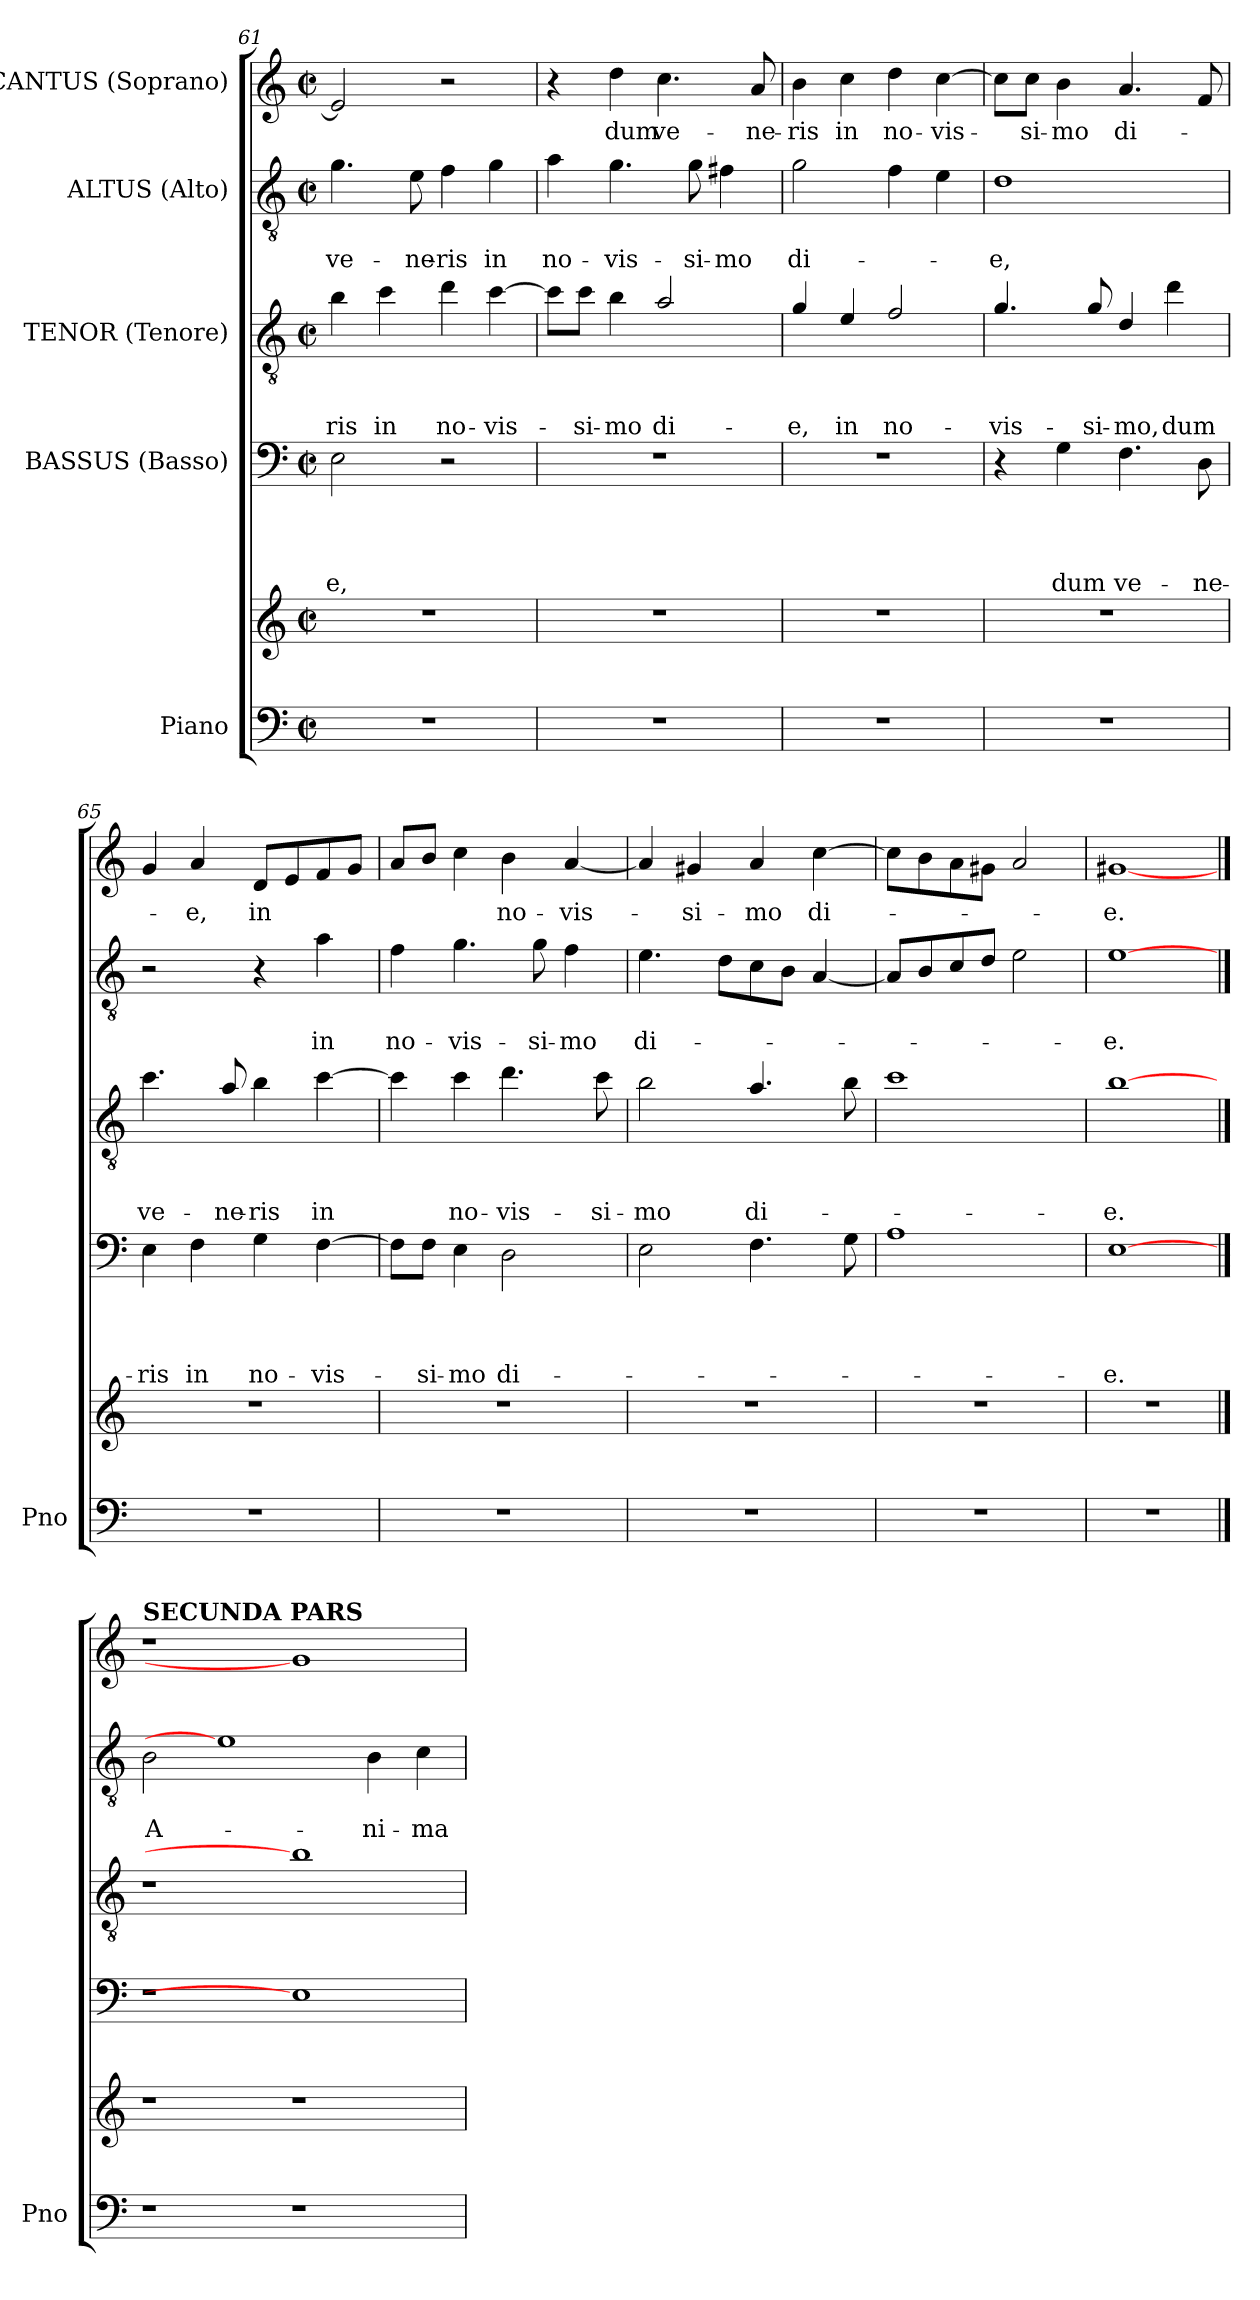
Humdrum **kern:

**kern	**kern	**kern	**text	**text	**text	**text	**kern	**text	**text	**text	**kern	**text	**text	**kern	**text
*part5	*part5	*part4	*part4	*part4	*part4	*part4	*part3	*part3	*part3	*part3	*part2	*part2	*part2	*part1	*part1
*staff6	*staff5	*staff4	*staff4	*staff4	*staff4	*staff4	*staff3	*staff3	*staff3	*staff3	*staff2	*staff2	*staff2	*staff1	*staff1
*I"Piano	*	*I"BASSUS (Basso)	*	*	*	*	*I"TENOR (Tenore)	*	*	*	*I"ALTUS (Alto)	*	*	*I"CANTUS (Soprano)	*
*I'Pno	*	*	*	*	*	*	*	*	*	*	*	*	*	*	*
*clefF4	*clefG2	*clefF4	*	*	*	*	*clefGv2	*	*	*	*clefGv2	*	*	*clefG2	*
*	*	*	*	*	*	*	*ITrd8c14	*	*	*	*	*	*	*	*
*k[]	*k[]	*k[]	*	*	*	*	*k[]	*	*	*	*k[]	*	*	*k[]	*
*C:	*C:	*C:	*	*	*	*	*C:	*	*	*	*C:	*	*	*C:	*
*M2/2	*M2/2	*M2/2	*	*	*	*	*M2/2	*	*	*	*M2/2	*	*	*M2/2	*
*met(c|)	*met(c|)	*met(c|)	*	*	*	*	*met(c|)	*	*	*	*met(c|)	*	*	*met(c|)	*
=61	=61	=61	=61	=61	=61	=61	=61	=61	=61	=61	=61	=61	=61	=61	=61
1r	1r	2E\	.	.	.	-e,	4B\	.	.	-ris	4.g\	.	ve-	2e/]	.
.	.	.	.	.	.	.	4c\	.	.	in	.	.	.	.	.
.	.	.	.	.	.	.	.	.	.	.	8e\	.	-ne-	.	.
.	.	2r	.	.	.	.	4d\	.	.	no-	4f\	.	-ris	2r	.
.	.	.	.	.	.	.	[4c\	.	.	-vis-	4g\	.	in	.	.
=62	=62	=62	=62	=62	=62	=62	=62	=62	=62	=62	=62	=62	=62	=62	=62
1r	1r	1r	.	.	.	.	8c\L]	.	.	.	4a\	.	no-	4r	.
.	.	.	.	.	.	.	8c\J	.	.	-si-	.	.	.	.	.
.	.	.	.	.	.	.	4B\	.	.	-mo	4.g\	.	-vis-	4dd\	dum
.	.	.	.	.	.	.	2A/	.	.	di-	.	.	.	4.cc\	ve-
.	.	.	.	.	.	.	.	.	.	.	8g\	.	-si-	.	.
.	.	.	.	.	.	.	.	.	.	.	4f#\	.	-mo	.	.
.	.	.	.	.	.	.	.	.	.	.	.	.	.	8a/	-ne-
=63	=63	=63	=63	=63	=63	=63	=63	=63	=63	=63	=63	=63	=63	=63	=63
1r	1r	1r	.	.	.	.	4G/	.	.	-e,	2g\	.	di-	4b\	-ris
.	.	.	.	.	.	.	4E/	.	.	in	.	.	.	4cc\	in
.	.	.	.	.	.	.	2F/	.	.	no-	4f\	.	.	4dd\	no-
.	.	.	.	.	.	.	.	.	.	.	4e\	.	.	[4cc\	-vis-
!!LO:LB:g=z
=64	=64	=64	=64	=64	=64	=64	=64	=64	=64	=64	=64	=64	=64	=64	=64
1r	1r	4r	.	.	.	.	4.G/	.	.	-vis-	1d	.	-e,	8cc\L]	-­
.	.	.	.	.	.	.	.	.	.	.	.	.	.	8cc\J	si-
.	.	4G\	.	.	.	dum	.	.	.	.	.	.	.	4b\	-mo
.	.	.	.	.	.	.	8G/	.	.	-si-	.	.	.	.	.
.	.	4.F\	.	.	.	ve-	4D/	.	.	-mo,	.	.	.	4.a/	di-
.	.	.	.	.	.	.	4d\	.	.	dum	.	.	.	.	.
.	.	8D\	.	.	.	-ne-	.	.	.	.	.	.	.	8f/	.
=65	=65	=65	=65	=65	=65	=65	=65	=65	=65	=65	=65	=65	=65	=65	=65
1r	1r	4E\	.	.	.	-ris	4.c\	.	.	ve-	2r	.	.	4g/	.
.	.	4F\	.	.	.	in	.	.	.	.	.	.	.	4a/	-e,
.	.	.	.	.	.	.	8A/	.	.	-ne-	.	.	.	.	.
.	.	4G\	.	.	.	no-	4B\	.	.	-ris	4r	.	.	8d/L	in
.	.	.	.	.	.	.	.	.	.	.	.	.	.	8e/	.
.	.	[4F\	.	.	.	-vis-	[4c\	.	.	in	4a\	.	in	8f/	.
.	.	.	.	.	.	.	.	.	.	.	.	.	.	8g/J	.
=66	=66	=66	=66	=66	=66	=66	=66	=66	=66	=66	=66	=66	=66	=66	=66
1r	1r	8F\L]	.	.	.	.	4c\]	.	.	.	4f\	.	no-	8a/L	.
.	.	8F\J	.	.	.	-si-	.	.	.	.	.	.	.	8b/J	.
.	.	4E\	.	.	.	-mo	4c\	.	.	no-	4.g\	.	-vis-	4cc\	.
.	.	2D\	.	.	.	di-	4.d\	.	.	-vis-	.	.	.	4b\	no-
.	.	.	.	.	.	.	.	.	.	.	8g\	.	-si-	.	.
.	.	.	.	.	.	.	.	.	.	.	4f\	.	-mo	[4a/	-vis-
.	.	.	.	.	.	.	8c\	.	.	-si-	.	.	.	.	.
=67	=67	=67	=67	=67	=67	=67	=67	=67	=67	=67	=67	=67	=67	=67	=67
1r	1r	2E\	.	.	.	.	2B\	.	.	-mo	4.e\	.	di-	4a/]	.
.	.	.	.	.	.	.	.	.	.	.	.	.	.	4g#/	-si-
.	.	.	.	.	.	.	.	.	.	.	8d\L	.	.	.	.
.	.	4.F\	.	.	.	.	4.A/	.	.	di-	8c\	.	.	4a/	-mo
.	.	.	.	.	.	.	.	.	.	.	8B\J	.	.	.	.
.	.	.	.	.	.	.	.	.	.	.	[4A/	.	.	[4cc\	di-
.	.	8G\	.	.	.	.	8B\	.	.	.	.	.	.	.	.
=68	=68	=68	=68	=68	=68	=68	=68	=68	=68	=68	=68	=68	=68	=68	=68
1r	1r	1A	.	.	.	.	1c	.	.	.	8A/L]	.	.	8cc\L]	.
.	.	.	.	.	.	.	.	.	.	.	8B/	.	.	8b\	.
.	.	.	.	.	.	.	.	.	.	.	8c/	.	.	8a\	.
.	.	.	.	.	.	.	.	.	.	.	8d/J	.	.	8g#\J	.
.	.	.	.	.	.	.	.	.	.	.	2e\	.	.	2a/	.
=69	=69	=69	=69	=69	=69	=69	=69	=69	=69	=69	=69	=69	=69	=69	=69
1r	1r	[1E	.	.	.	-e.	[1B	.	.	-e.	[1e	.	-e.	[1g#X	-e.
!!LO:PB:g=z
==69X1	==69X1	==69X1	==69X1	==69X1	==69X1	==69X1	==69X1	==69X1	==69X1	==69X1	==69X1	==69X1	==69X1	==69X1	==69X1
!	!	!	!	!	!	!	!	!	!	!	!	!	!	!LO:TX:a:B:t=SECUNDA PARS	!
1r	1r	1r	.	.	.	.	1r	.	.	.	2B\	.	A-	1r	.
.	.	.	.	.	.	.	.	.	.	.	1e]	.	.	.	.
1r	1r	1E]	.	.	.	.	1B]	.	.	.	.	.	.	1g#]	.
.	.	.	.	.	.	.	.	.	.	.	4B\	.	-ni-	.	.
.	.	.	.	.	.	.	.	.	.	.	4c\	.	-ma	.	.
=	=	=	=	=	=	=	=	=	=	=	=	=	=	=	=
*-	*-	*-	*-	*-	*-	*-	*-	*-	*-	*-	*-	*-	*-	*-	*-
